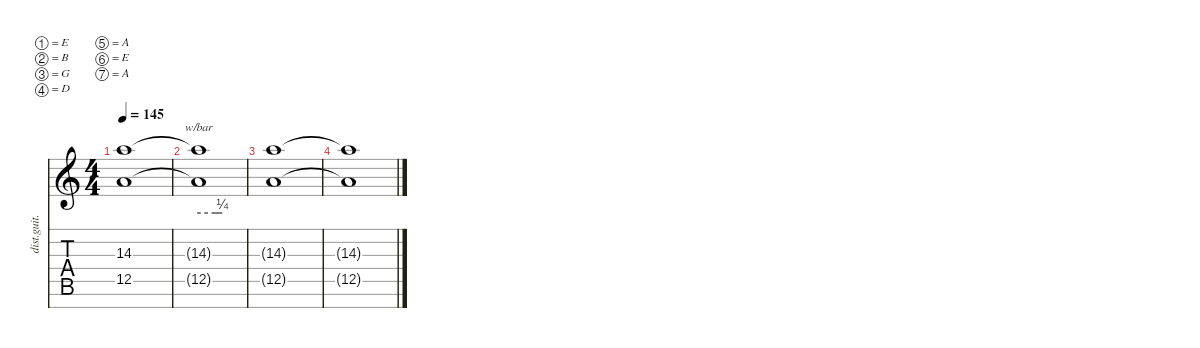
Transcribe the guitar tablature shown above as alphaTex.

\defaultSystemsLayout 4
\hideDynamics
\bracketExtendMode nobrackets
\track ("Distortion Guitar - Zoli" "dist.guit.") {instrument distortionguitar}
\staff {score tabs}
\tuning (E4 B3 G3 D3 A2 E2 A1)
\ts (4 4)
\tempo 145
\clef g2
\ks c
(12.5 14.3).1{dy ff} |
(14.3{t} 12.5{t}).1{tbe (custom default 0 0 21 0 21 0 30 1)} |
(14.3{t} 12.5{t}).1 |
(14.3{t} 12.5{t}).1
